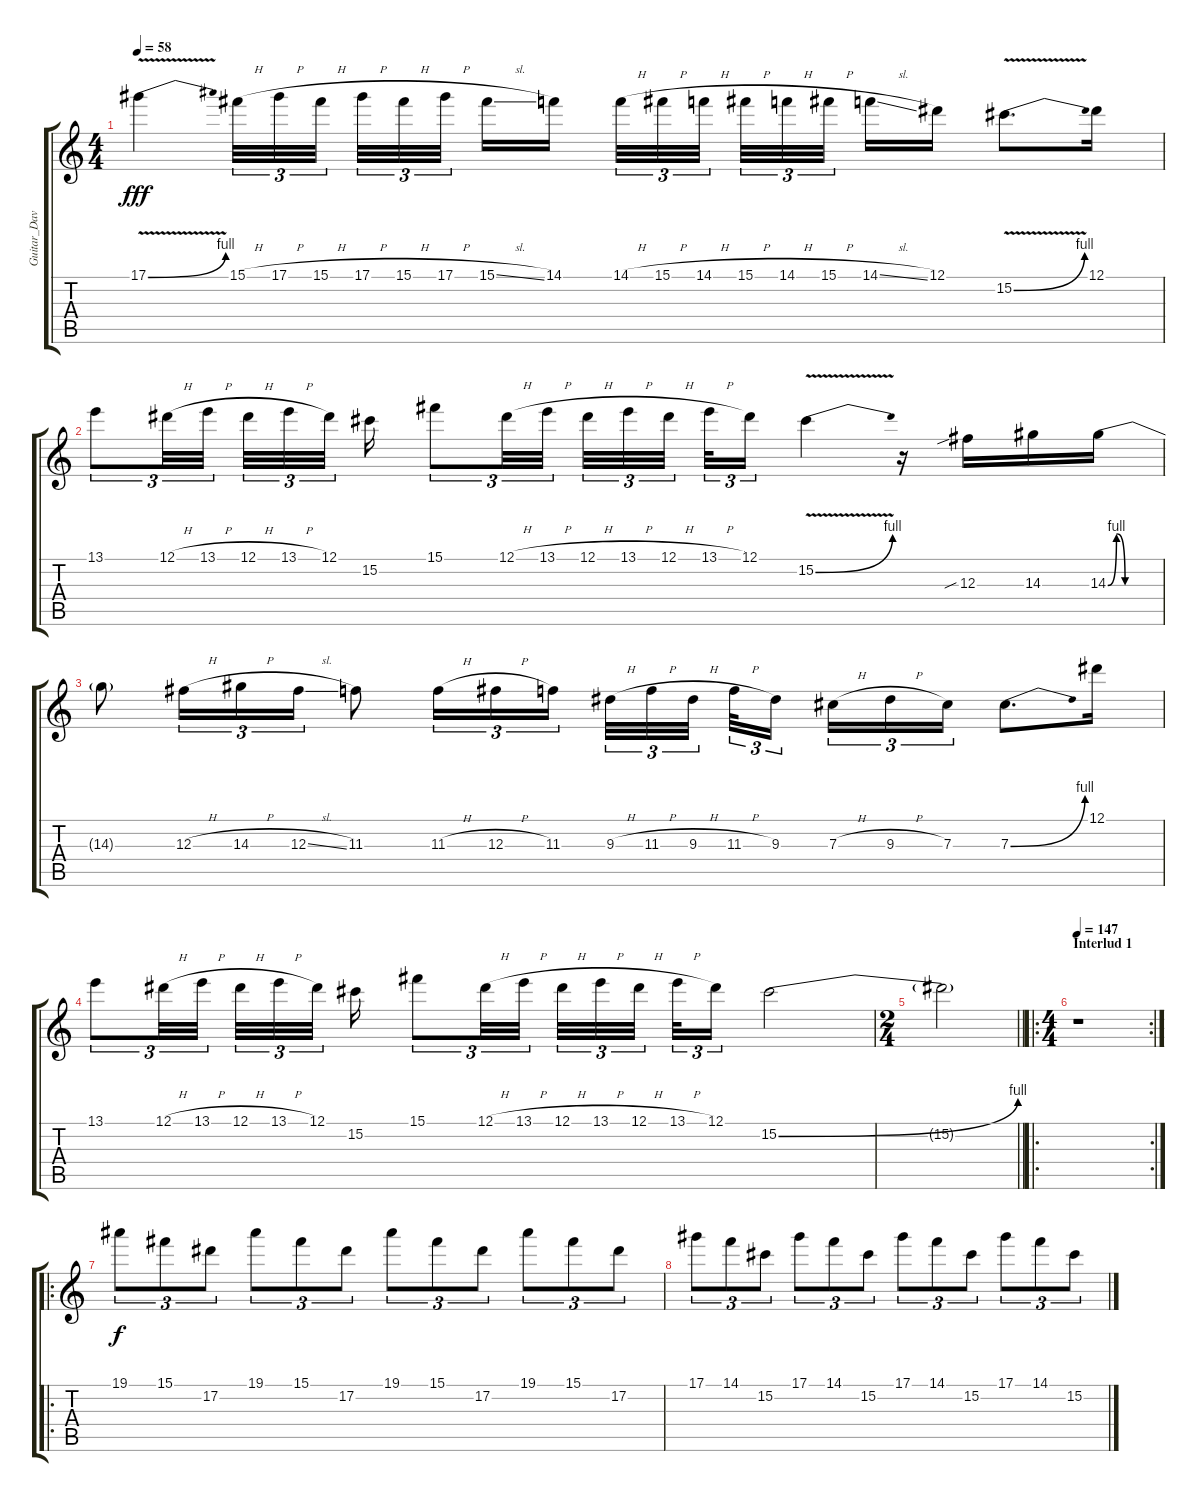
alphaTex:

\track ("Guitar_DaveMurray" "Guitar_Dav") {instrument distortionguitar}
\staff {score tabs}
\tuning (Eb4 Bb3 Gb3 Db3 Ab2 Eb2) {hide}
\ts (4 4)
\tempo 58
\clef g2
\ks c
17.1{be (bend 0 0 60 4) v}.4{lyrics (0 "") lyrics (1 "") lyrics (2 "") lyrics (3 "") lyrics (4 "") dy fff} 15.1{h}.32{tu (3 2) lyrics (0 "") lyrics (1 "") lyrics (2 "") lyrics (3 "") lyrics (4 "")} 17.1{h}.32{tu (3 2) lyrics (0 "") lyrics (1 "") lyrics (2 "") lyrics (3 "") lyrics (4 "")} 15.1{h}.32{tu (3 2) lyrics (0 "") lyrics (1 "") lyrics (2 "") lyrics (3 "") lyrics (4 "") beam splitsecondary} 17.1{h}.32{tu (3 2) lyrics (0 "") lyrics (1 "") lyrics (2 "") lyrics (3 "") lyrics (4 "")} 15.1{h}.32{tu (3 2) lyrics (0 "") lyrics (1 "") lyrics (2 "") lyrics (3 "") lyrics (4 "")} 17.1{h}.32{tu (3 2) lyrics (0 "") lyrics (1 "") lyrics (2 "") lyrics (3 "") lyrics (4 "") beam splitsecondary} 15.1{sl}.16{lyrics (0 "") lyrics (1 "") lyrics (2 "") lyrics (3 "") lyrics (4 "")} 14.1.16{lyrics (0 "") lyrics (1 "") lyrics (2 "") lyrics (3 "") lyrics (4 "")} 14.1{h}.32{tu (3 2) lyrics (0 "") lyrics (1 "") lyrics (2 "") lyrics (3 "") lyrics (4 "")} 15.1{h}.32{tu (3 2) lyrics (0 "") lyrics (1 "") lyrics (2 "") lyrics (3 "") lyrics (4 "")} 14.1{h}.32{tu (3 2) lyrics (0 "") lyrics (1 "") lyrics (2 "") lyrics (3 "") lyrics (4 "") beam splitsecondary} 15.1{h}.32{tu (3 2) lyrics (0 "") lyrics (1 "") lyrics (2 "") lyrics (3 "") lyrics (4 "")} 14.1{h}.32{tu (3 2) lyrics (0 "") lyrics (1 "") lyrics (2 "") lyrics (3 "") lyrics (4 "")} 15.1{h}.32{tu (3 2) lyrics (0 "") lyrics (1 "") lyrics (2 "") lyrics (3 "") lyrics (4 "") beam splitsecondary} 14.1{sl}.16{lyrics (0 "") lyrics (1 "") lyrics (2 "") lyrics (3 "") lyrics (4 "")} 12.1.16{lyrics (0 "") lyrics (1 "") lyrics (2 "") lyrics (3 "") lyrics (4 "")} 15.2{be (bend 0 0 60 4) v}.8{d lyrics (0 "") lyrics (1 "") lyrics (2 "") lyrics (3 "") lyrics (4 "")} 12.1.16{lyrics (0 "") lyrics (1 "") lyrics (2 "") lyrics (3 "") lyrics (4 "")} |
13.1.8{tu (3 2) lyrics (0 "") lyrics (1 "") lyrics (2 "") lyrics (3 "") lyrics (4 "")} 12.1{h}.32{tu (3 2) lyrics (0 "") lyrics (1 "") lyrics (2 "") lyrics (3 "") lyrics (4 "")} 13.1{h}.32{tu (3 2) lyrics (0 "") lyrics (1 "") lyrics (2 "") lyrics (3 "") lyrics (4 "") beam splitsecondary} 12.1{h}.32{tu (3 2) lyrics (0 "") lyrics (1 "") lyrics (2 "") lyrics (3 "") lyrics (4 "")} 13.1{h}.32{tu (3 2) lyrics (0 "") lyrics (1 "") lyrics (2 "") lyrics (3 "") lyrics (4 "")} 12.1.32{tu (3 2) lyrics (0 "") lyrics (1 "") lyrics (2 "") lyrics (3 "") lyrics (4 "") beam splitsecondary} 15.2.16{lyrics (0 "") lyrics (1 "") lyrics (2 "") lyrics (3 "") lyrics (4 "")} 15.1.8{tu (3 2) lyrics (0 "") lyrics (1 "") lyrics (2 "") lyrics (3 "") lyrics (4 "")} 12.1{h}.32{tu (3 2) lyrics (0 "") lyrics (1 "") lyrics (2 "") lyrics (3 "") lyrics (4 "")} 13.1{h}.32{tu (3 2) lyrics (0 "") lyrics (1 "") lyrics (2 "") lyrics (3 "") lyrics (4 "") beam splitsecondary} 12.1{h}.32{tu (3 2) lyrics (0 "") lyrics (1 "") lyrics (2 "") lyrics (3 "") lyrics (4 "")} 13.1{h}.32{tu (3 2) lyrics (0 "") lyrics (1 "") lyrics (2 "") lyrics (3 "") lyrics (4 "")} 12.1{h}.32{tu (3 2) lyrics (0 "") lyrics (1 "") lyrics (2 "") lyrics (3 "") lyrics (4 "") beam splitsecondary} 13.1{h}.32{tu (3 2) lyrics (0 "") lyrics (1 "") lyrics (2 "") lyrics (3 "") lyrics (4 "")} 12.1.16{tu (3 2) lyrics (0 "") lyrics (1 "") lyrics (2 "") lyrics (3 "") lyrics (4 "")} 15.2{be (bend 0 0 60 4) v}.4{lyrics (0 "") lyrics (1 "") lyrics (2 "") lyrics (3 "") lyrics (4 "")} r.16 12.3{sib}.16{lyrics (0 "") lyrics (1 "") lyrics (2 "") lyrics (3 "") lyrics (4 "")} 14.3.16{lyrics (0 "") lyrics (1 "") lyrics (2 "") lyrics (3 "") lyrics (4 "")} 14.3{be (custom 0 0 10 4 20 0 60 0)}.16{lyrics (0 "") lyrics (1 "") lyrics (2 "") lyrics (3 "") lyrics (4 "")} |
14.3{t}.8{lyrics (0 "") lyrics (1 "") lyrics (2 "") lyrics (3 "") lyrics (4 "")} 12.3{h}.16{tu (3 2) lyrics (0 "") lyrics (1 "") lyrics (2 "") lyrics (3 "") lyrics (4 "")} 14.3{h}.16{tu (3 2) lyrics (0 "") lyrics (1 "") lyrics (2 "") lyrics (3 "") lyrics (4 "")} 12.3{sl}.16{tu (3 2) lyrics (0 "") lyrics (1 "") lyrics (2 "") lyrics (3 "") lyrics (4 "")} 11.3.8{lyrics (0 "") lyrics (1 "") lyrics (2 "") lyrics (3 "") lyrics (4 "")} 11.3{h}.16{tu (3 2) lyrics (0 "") lyrics (1 "") lyrics (2 "") lyrics (3 "") lyrics (4 "")} 12.3{h}.16{tu (3 2) lyrics (0 "") lyrics (1 "") lyrics (2 "") lyrics (3 "") lyrics (4 "")} 11.3.16{tu (3 2) lyrics (0 "") lyrics (1 "") lyrics (2 "") lyrics (3 "") lyrics (4 "")} 9.3{h}.32{tu (3 2) lyrics (0 "") lyrics (1 "") lyrics (2 "") lyrics (3 "") lyrics (4 "")} 11.3{h}.32{tu (3 2) lyrics (0 "") lyrics (1 "") lyrics (2 "") lyrics (3 "") lyrics (4 "")} 9.3{h}.32{tu (3 2) lyrics (0 "") lyrics (1 "") lyrics (2 "") lyrics (3 "") lyrics (4 "") beam splitsecondary} 11.3{h}.32{tu (3 2) lyrics (0 "") lyrics (1 "") lyrics (2 "") lyrics (3 "") lyrics (4 "")} 9.3.16{tu (3 2) lyrics (0 "") lyrics (1 "") lyrics (2 "") lyrics (3 "") lyrics (4 "") beam splitsecondary} 7.3{h}.16{tu (3 2) lyrics (0 "") lyrics (1 "") lyrics (2 "") lyrics (3 "") lyrics (4 "")} 9.3{h}.16{tu (3 2) lyrics (0 "") lyrics (1 "") lyrics (2 "") lyrics (3 "") lyrics (4 "")} 7.3.16{tu (3 2) lyrics (0 "") lyrics (1 "") lyrics (2 "") lyrics (3 "") lyrics (4 "")} 7.3{be (bend 0 0 60 4)}.8{d lyrics (0 "") lyrics (1 "") lyrics (2 "") lyrics (3 "") lyrics (4 "")} 12.1.16{lyrics (0 "") lyrics (1 "") lyrics (2 "") lyrics (3 "") lyrics (4 "")} |
13.1.8{tu (3 2) lyrics (0 "") lyrics (1 "") lyrics (2 "") lyrics (3 "") lyrics (4 "")} 12.1{h}.32{tu (3 2) lyrics (0 "") lyrics (1 "") lyrics (2 "") lyrics (3 "") lyrics (4 "")} 13.1{h}.32{tu (3 2) lyrics (0 "") lyrics (1 "") lyrics (2 "") lyrics (3 "") lyrics (4 "") beam splitsecondary} 12.1{h}.32{tu (3 2) lyrics (0 "") lyrics (1 "") lyrics (2 "") lyrics (3 "") lyrics (4 "")} 13.1{h}.32{tu (3 2) lyrics (0 "") lyrics (1 "") lyrics (2 "") lyrics (3 "") lyrics (4 "")} 12.1.32{tu (3 2) lyrics (0 "") lyrics (1 "") lyrics (2 "") lyrics (3 "") lyrics (4 "") beam splitsecondary} 15.2.16{lyrics (0 "") lyrics (1 "") lyrics (2 "") lyrics (3 "") lyrics (4 "")} 15.1.8{tu (3 2) lyrics (0 "") lyrics (1 "") lyrics (2 "") lyrics (3 "") lyrics (4 "")} 12.1{h}.32{tu (3 2) lyrics (0 "") lyrics (1 "") lyrics (2 "") lyrics (3 "") lyrics (4 "")} 13.1{h}.32{tu (3 2) lyrics (0 "") lyrics (1 "") lyrics (2 "") lyrics (3 "") lyrics (4 "") beam splitsecondary} 12.1{h}.32{tu (3 2) lyrics (0 "") lyrics (1 "") lyrics (2 "") lyrics (3 "") lyrics (4 "")} 13.1{h}.32{tu (3 2) lyrics (0 "") lyrics (1 "") lyrics (2 "") lyrics (3 "") lyrics (4 "")} 12.1{h}.32{tu (3 2) lyrics (0 "") lyrics (1 "") lyrics (2 "") lyrics (3 "") lyrics (4 "") beam splitsecondary} 13.1{h}.32{tu (3 2) lyrics (0 "") lyrics (1 "") lyrics (2 "") lyrics (3 "") lyrics (4 "")} 12.1.16{tu (3 2) lyrics (0 "") lyrics (1 "") lyrics (2 "") lyrics (3 "") lyrics (4 "")} 15.2{be (bend 0 0 60 4)}.2{lyrics (0 "") lyrics (1 "") lyrics (2 "") lyrics (3 "") lyrics (4 "")} |
\ts (2 4)
\barLineRight lightlight
15.2{t}.2{lyrics (0 "") lyrics (1 "") lyrics (2 "") lyrics (3 "") lyrics (4 "") volume 0} |
\ro
\rc 2
\ts (4 4)
\section ("" "Interlud 1")
\tempo 147
r.1{volume 16} |
\ro
19.1.8{tu (3 2) lyrics (0 "") lyrics (1 "") lyrics (2 "") lyrics (3 "") lyrics (4 "") dy f} 15.1.8{tu (3 2) lyrics (0 "") lyrics (1 "") lyrics (2 "") lyrics (3 "") lyrics (4 "")} 17.2.8{tu (3 2) lyrics (0 "") lyrics (1 "") lyrics (2 "") lyrics (3 "") lyrics (4 "")} 19.1.8{tu (3 2) lyrics (0 "") lyrics (1 "") lyrics (2 "") lyrics (3 "") lyrics (4 "")} 15.1.8{tu (3 2) lyrics (0 "") lyrics (1 "") lyrics (2 "") lyrics (3 "") lyrics (4 "")} 17.2.8{tu (3 2) lyrics (0 "") lyrics (1 "") lyrics (2 "") lyrics (3 "") lyrics (4 "")} 19.1.8{tu (3 2) lyrics (0 "") lyrics (1 "") lyrics (2 "") lyrics (3 "") lyrics (4 "")} 15.1.8{tu (3 2) lyrics (0 "") lyrics (1 "") lyrics (2 "") lyrics (3 "") lyrics (4 "")} 17.2.8{tu (3 2) lyrics (0 "") lyrics (1 "") lyrics (2 "") lyrics (3 "") lyrics (4 "")} 19.1.8{tu (3 2) lyrics (0 "") lyrics (1 "") lyrics (2 "") lyrics (3 "") lyrics (4 "")} 15.1.8{tu (3 2) lyrics (0 "") lyrics (1 "") lyrics (2 "") lyrics (3 "") lyrics (4 "")} 17.2.8{tu (3 2) lyrics (0 "") lyrics (1 "") lyrics (2 "") lyrics (3 "") lyrics (4 "")} |
17.1.8{tu (3 2) lyrics (0 "") lyrics (1 "") lyrics (2 "") lyrics (3 "") lyrics (4 "")} 14.1.8{tu (3 2) lyrics (0 "") lyrics (1 "") lyrics (2 "") lyrics (3 "") lyrics (4 "")} 15.2.8{tu (3 2) lyrics (0 "") lyrics (1 "") lyrics (2 "") lyrics (3 "") lyrics (4 "")} 17.1.8{tu (3 2) lyrics (0 "") lyrics (1 "") lyrics (2 "") lyrics (3 "") lyrics (4 "")} 14.1.8{tu (3 2) lyrics (0 "") lyrics (1 "") lyrics (2 "") lyrics (3 "") lyrics (4 "")} 15.2.8{tu (3 2) lyrics (0 "") lyrics (1 "") lyrics (2 "") lyrics (3 "") lyrics (4 "")} 17.1.8{tu (3 2) lyrics (0 "") lyrics (1 "") lyrics (2 "") lyrics (3 "") lyrics (4 "")} 14.1.8{tu (3 2) lyrics (0 "") lyrics (1 "") lyrics (2 "") lyrics (3 "") lyrics (4 "")} 15.2.8{tu (3 2) lyrics (0 "") lyrics (1 "") lyrics (2 "") lyrics (3 "") lyrics (4 "")} 17.1.8{tu (3 2) lyrics (0 "") lyrics (1 "") lyrics (2 "") lyrics (3 "") lyrics (4 "")} 14.1.8{tu (3 2) lyrics (0 "") lyrics (1 "") lyrics (2 "") lyrics (3 "") lyrics (4 "")} 15.2.8{tu (3 2) lyrics (0 "") lyrics (1 "") lyrics (2 "") lyrics (3 "") lyrics (4 "")}
